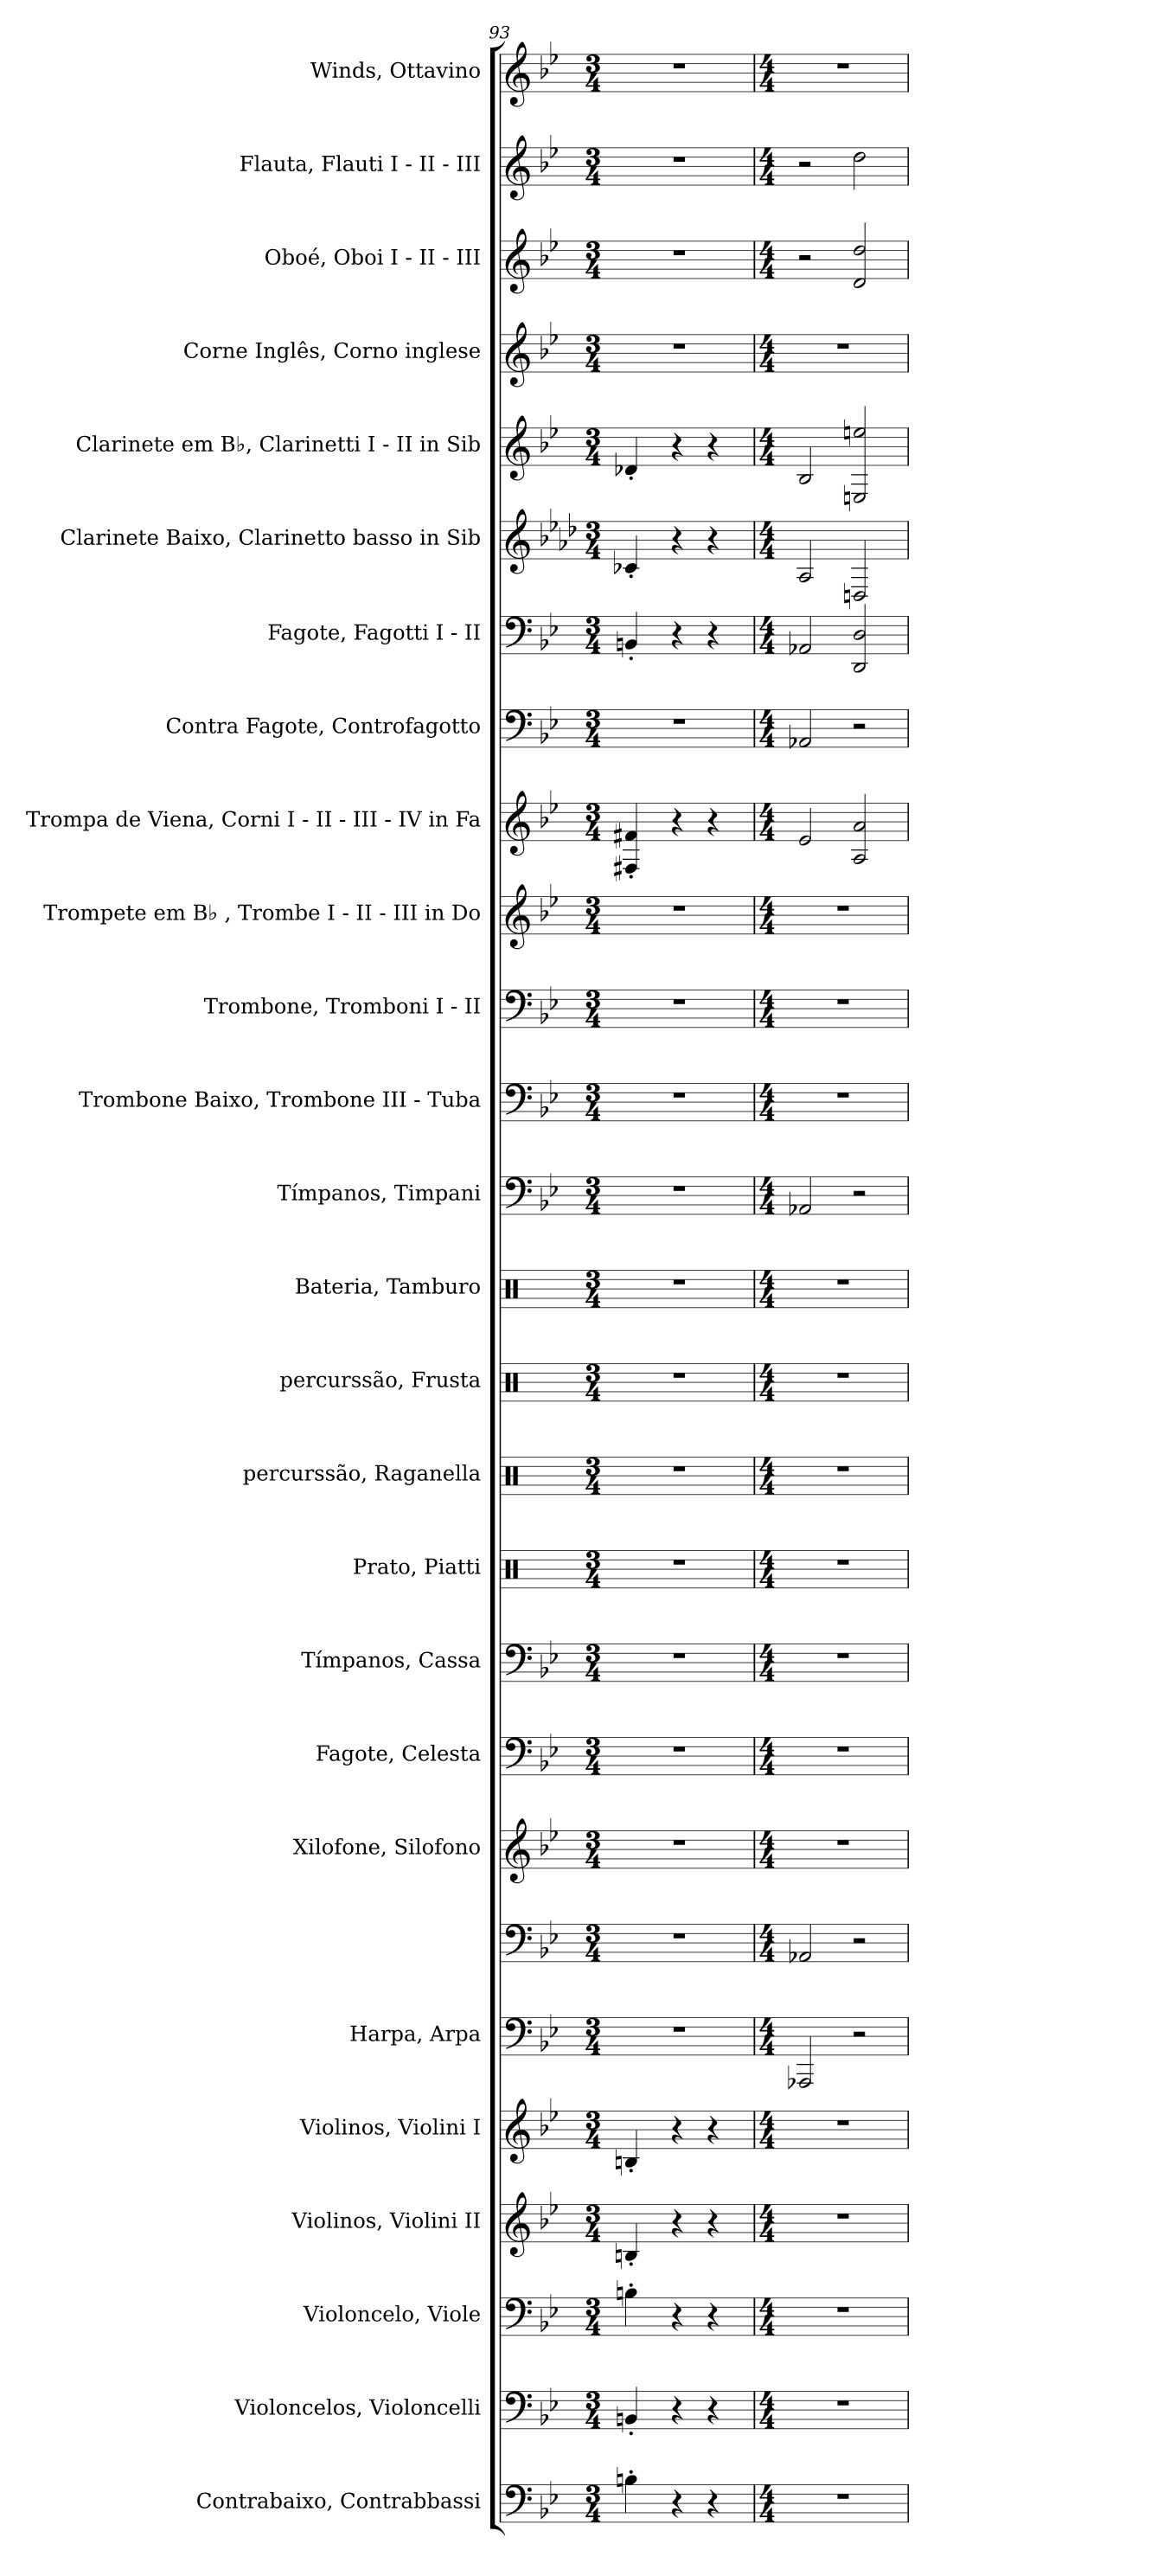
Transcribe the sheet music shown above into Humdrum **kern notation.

**kern	**kern	**kern	**kern	**kern	**kern	**kern	**kern	**kern	**kern	**kern	**kern	**kern	**kern	**kern	**kern	**kern	**kern	**kern	**kern	**kern	**kern	**kern	**kern	**kern	**kern	**kern
*part26	*part25	*part24	*part23	*part22	*part21	*part21	*part20	*part19	*part18	*part17	*part16	*part15	*part14	*part13	*part12	*part11	*part10	*part9	*part8	*part7	*part6	*part5	*part4	*part3	*part2	*part1
*staff27	*staff26	*staff25	*staff24	*staff23	*staff22	*staff21	*staff20	*staff19	*staff18	*staff17	*staff16	*staff15	*staff14	*staff13	*staff12	*staff11	*staff10	*staff9	*staff8	*staff7	*staff6	*staff5	*staff4	*staff3	*staff2	*staff1
*I"Contrabaixo, Contrabbassi	*I"Violoncelos, Violoncelli	*I"Violoncelo, Viole	*I"Violinos, Violini II	*I"Violinos, Violini I	*I"Harpa, Arpa	*	*I"Xilofone, Silofono	*I"Fagote, Celesta	*I"Tímpanos, Cassa	*I"Prato, Piatti	*I"percurssão, Raganella	*I"percurssão, Frusta	*I"Bateria, Tamburo	*I"Tímpanos, Timpani	*I"Trombone Baixo, Trombone III - Tuba	*I"Trombone, Tromboni I - II	*I"Trompete em B♭ , Trombe I - II - III in Do	*I"Trompa de Viena, Corni I - II - III - IV in Fa	*I"Contra Fagote, Controfagotto	*I"Fagote, Fagotti I - II	*I"Clarinete Baixo, Clarinetto basso in Sib	*I"Clarinete em B♭, Clarinetti I - II in Sib	*I"Corne Inglês, Corno inglese	*I"Oboé, Oboi I - II - III	*I"Flauta, Flauti I - II - III	*I"Winds, Ottavino
*I'Cb.	*I'Vcs.	*I'Vc.	*I'Vno.	*I'Vno.	*I'Hpa.	*	*I'Xil.	*I'Fg.	*	*I'Prt.	*I'Perc.	*I'Perc.	*	*I'Timp.	*I'Tbn. B.	*I'Tbn.	*I'Tp. B♭	*	*I'Ct. Fg.	*I'Fg.	*I'Cl. B.	*I'Cl. B♭	*I'C. I.	*I'Ob.	*I'Fl.	*I'Wi.
*clefF4	*clefF4	*clefF4	*clefG2	*clefG2	*clefF4	*clefF4	*clefG2	*clefF4	*clefF4	*clefX	*clefX	*clefX	*clefX	*clefF4	*clefF4	*clefF4	*clefG2	*clefG2	*clefF4	*clefF4	*clefG2	*clefG2	*clefG2	*clefG2	*clefG2	*clefG2
*ITrd7c12	*	*	*	*	*	*	*ITrd-7c-12	*	*	*	*	*	*	*	*	*	*ITrd1c2	*ITrd4c7	*ITrd7c12	*	*ITrd8c14	*ITrd1c2	*ITrd4c7	*	*	*
*k[b-e-]	*k[b-e-]	*k[b-e-]	*k[b-e-]	*k[b-e-]	*k[b-e-]	*k[b-e-]	*k[b-e-]	*k[b-e-]	*k[b-e-]	*k[]	*k[]	*k[]	*k[]	*k[b-e-]	*k[b-e-]	*k[b-e-]	*k[b-e-a-d-]	*k[b-e-a-]	*k[b-e-]	*k[b-e-]	*k[b-e-a-d-]	*k[b-e-a-d-]	*k[b-e-a-]	*k[b-e-]	*k[b-e-]	*k[b-e-]
*M3/4	*M3/4	*M3/4	*M3/4	*M3/4	*M3/4	*M3/4	*M3/4	*M3/4	*M3/4	*M3/4	*M3/4	*M3/4	*M3/4	*M3/4	*M3/4	*M3/4	*M3/4	*M3/4	*M3/4	*M3/4	*M3/4	*M3/4	*M3/4	*M3/4	*M3/4	*M3/4
=93	=93	=93	=93	=93	=93	=93	=93	=93	=93	=93	=93	=93	=93	=93	=93	=93	=93	=93	=93	=93	=93	=93	=93	=93	=93	=93
*	*	*	*	*	*	*	*	*	*	*	*	*	*	*	*	*	*	*	*	*	*	*	*	*	*	*^
4BBn'\	4BBn'/	4Bn'\	4Bn'/	4Bn'/	2.r	2.r	2.r	2.r	2.r	2.r	2.r	2.r	2.r	2.r	2.r	2.r	2.r	4BBn/' 4Bn/'	2.r	4BBn'/	4C-X'/	4c-X'/	2.r	2.r	2.r	2.r	8ryy
*	*	*	*	*	*	*	*	*	*	*	*	*	*	*	*	*	*	*	*	*	*	*	*	*	*	*MM100	*
.	.	.	.	.	.	.	.	.	.	.	.	.	.	.	.	.	.	.	.	.	.	.	.	.	.	.	2ryy
4r	4r	4r	4r	4r	.	.	.	.	.	.	.	.	.	.	.	.	.	4r	.	4r	4r	4r	.	.	.	.	.
4r	4r	4r	4r	4r	.	.	.	.	.	.	.	.	.	.	.	.	.	4r	.	4r	4r	4r	.	.	.	.	.
.	.	.	.	.	.	.	.	.	.	.	.	.	.	.	.	.	.	.	.	.	.	.	.	.	.	.	8ryy
*	*	*	*	*	*	*	*	*	*	*	*	*	*	*	*	*	*	*	*	*	*	*	*	*	*	*v	*v
!!LO:PB:g=z
=94	=94	=94	=94	=94	=94	=94	=94	=94	=94	=94	=94	=94	=94	=94	=94	=94	=94	=94	=94	=94	=94	=94	=94	=94	=94	=94
*M4/4	*M4/4	*M4/4	*M4/4	*M4/4	*M4/4	*M4/4	*M4/4	*M4/4	*M4/4	*M4/4	*M4/4	*M4/4	*M4/4	*M4/4	*M4/4	*M4/4	*M4/4	*M4/4	*M4/4	*M4/4	*M4/4	*M4/4	*M4/4	*M4/4	*M4/4	*M4/4
1r	1r	1r	1r	1r	2AAA-X/	2AA-X/	1r	1r	1r	1r	1r	1r	1r	2AA-X/	1r	1r	1r	2A-/	2AAA-X/	2AA-X/	2AA-/	2A-/	1r	2r	2r	1r
.	.	.	.	.	2r	2r	.	.	.	.	.	.	.	2r	.	.	.	2D/ 2d/	2r	2DD/ 2D/	2DDn/	2Dn/ 2ddn/	.	2d/ 2dd/	2dd\	.
=	=	=	=	=	=	=	=	=	=	=	=	=	=	=	=	=	=	=	=	=	=	=	=	=	=	=
*-	*-	*-	*-	*-	*-	*-	*-	*-	*-	*-	*-	*-	*-	*-	*-	*-	*-	*-	*-	*-	*-	*-	*-	*-	*-	*-
